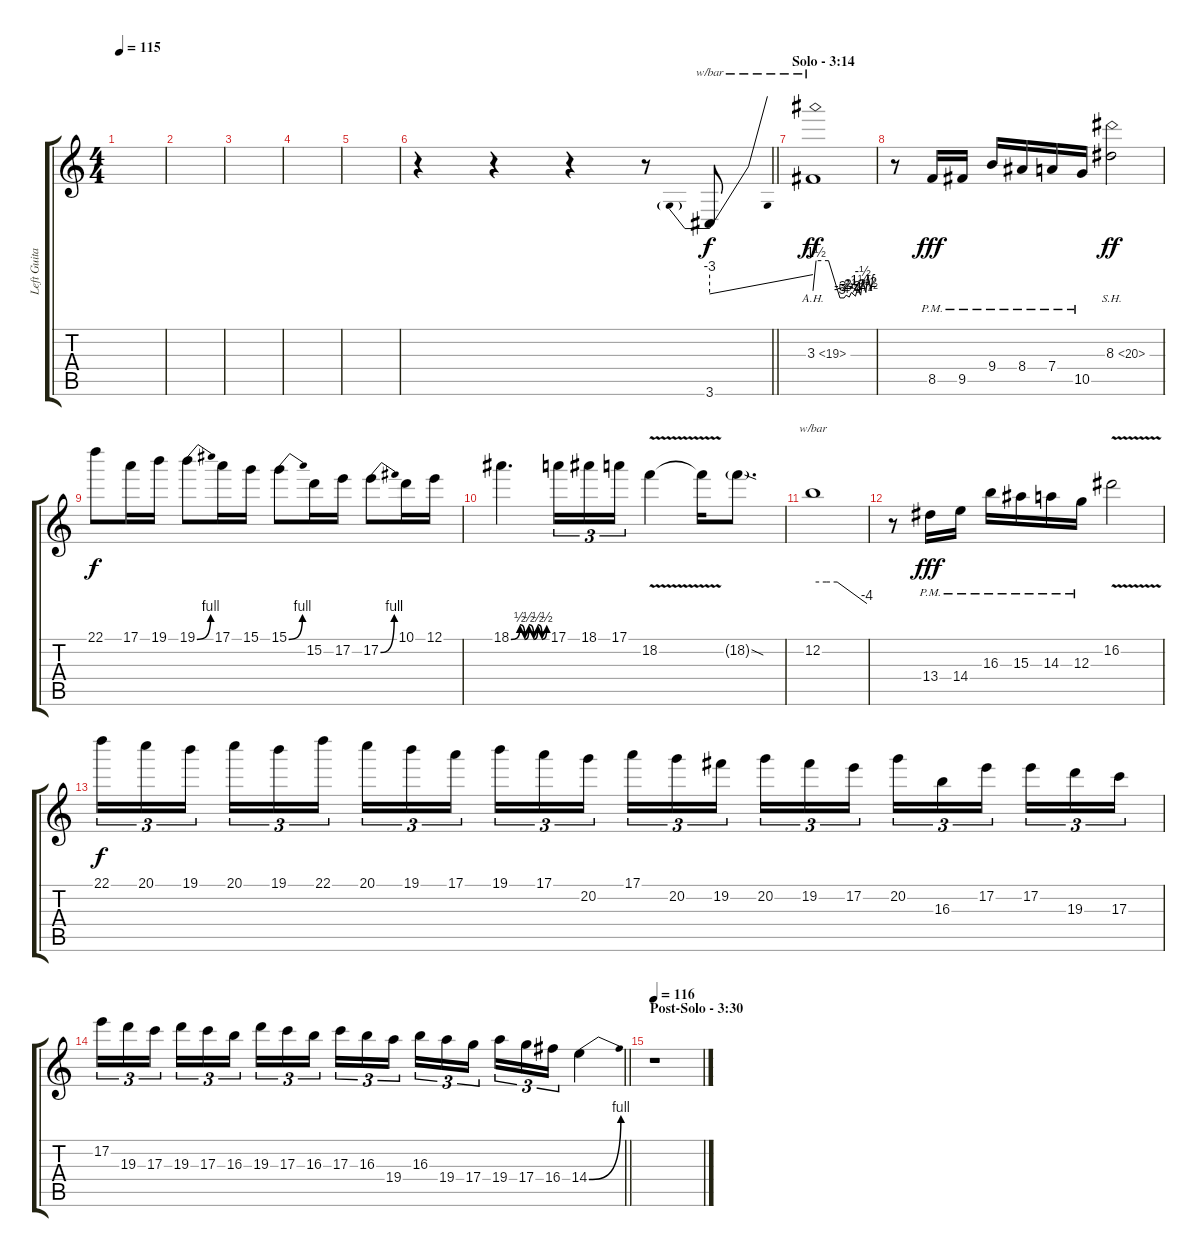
\track ("Left Guitar" "Left Guita") {instrument distortionguitar}
\staff {score tabs}
\tuning (E4 B3 G3 D3 A2 E2) {hide}
\ts (4 4)
\tempo 115
\clef g2
\ks c
|
|
|
|
|
\barLineRight lightlight
r.4 r.4 r.4 r.8 3.6.8{tbe (predivedive default 0 -12 60 0) balance 4} |
\section ("" "Solo - 3:14")
3.3{ah 16}.1{tbe (custom default 0 -8 3 6 15 6 26 -20 30 -20 32 -14 35 -18 37 -10 41 -16 43 -6 46 -14 48 -2 51 -10 53 0 56 -8 58 0 60 0) dy ff volume 13} |
r.8 8.5{pm}.16{dy fff} 9.5{pm}.16 9.4{pm}.16 8.4{pm}.16 7.4{pm}.16 10.5{pm}.16 8.3{sh 12}.2{dy ff} |
22.1.8{dy f} 17.1.16 19.1.16 19.1{be (bend 0 0 60 4)}.8 17.1.16 15.1.16 15.1{be (bend 0 0 60 4)}.8 15.2.16 17.2.16 17.2{be (bend 0 0 60 4)}.8 10.1.16 12.1.16 |
18.1{be (custom 0 0 15 2 23 0 30 2 38 0 45 2 52 0 60 2)}.4{d} 17.1.16{tu (3 2)} 18.1.16{tu (3 2)} 17.1.16{tu (3 2)} 18.2{v}.4 18.2{t}.16 18.2{sod g}.8{d} |
12.2.1{tbe (custom default 0 0 15 0 27 0 60 -16)} |
r.8 13.4{pm}.16{dy fff} 14.4{pm}.16 16.3{pm}.16 15.3{pm}.16 14.3{pm}.16 12.3{pm}.16 16.2{v}.2 |
22.1.16{tu (3 2) dy f} 20.1.16{tu (3 2)} 19.1.16{tu (3 2) beam splitsecondary} 20.1.16{tu (3 2)} 19.1.16{tu (3 2)} 22.1.16{tu (3 2)} 20.1.16{tu (3 2)} 19.1.16{tu (3 2)} 17.1.16{tu (3 2) beam splitsecondary} 19.1.16{tu (3 2)} 17.1.16{tu (3 2)} 20.2.16{tu (3 2)} 17.1.16{tu (3 2)} 20.2.16{tu (3 2)} 19.2.16{tu (3 2) beam splitsecondary} 20.2.16{tu (3 2)} 19.2.16{tu (3 2)} 17.2.16{tu (3 2)} 20.2.16{tu (3 2)} 16.3.16{tu (3 2)} 17.2.16{tu (3 2) beam splitsecondary} 17.2.16{tu (3 2)} 19.3.16{tu (3 2)} 17.3.16{tu (3 2)} |
\barLineRight lightlight
17.2.16{tu (3 2)} 19.3.16{tu (3 2)} 17.3.16{tu (3 2) beam splitsecondary} 19.3.16{tu (3 2)} 17.3.16{tu (3 2)} 16.3.16{tu (3 2)} 19.3.16{tu (3 2)} 17.3.16{tu (3 2)} 16.3.16{tu (3 2) beam splitsecondary} 17.3.16{tu (3 2)} 16.3.16{tu (3 2)} 19.4.16{tu (3 2)} 16.3.16{tu (3 2)} 19.4.16{tu (3 2)} 17.4.16{tu (3 2) beam splitsecondary} 19.4.16{tu (3 2)} 17.4.16{tu (3 2)} 16.4.16{tu (3 2)} 14.4{be (bend 0 0 60 4)}.4 |
\section ("" "Post-Solo - 3:30")
\tempo 116
r.1
